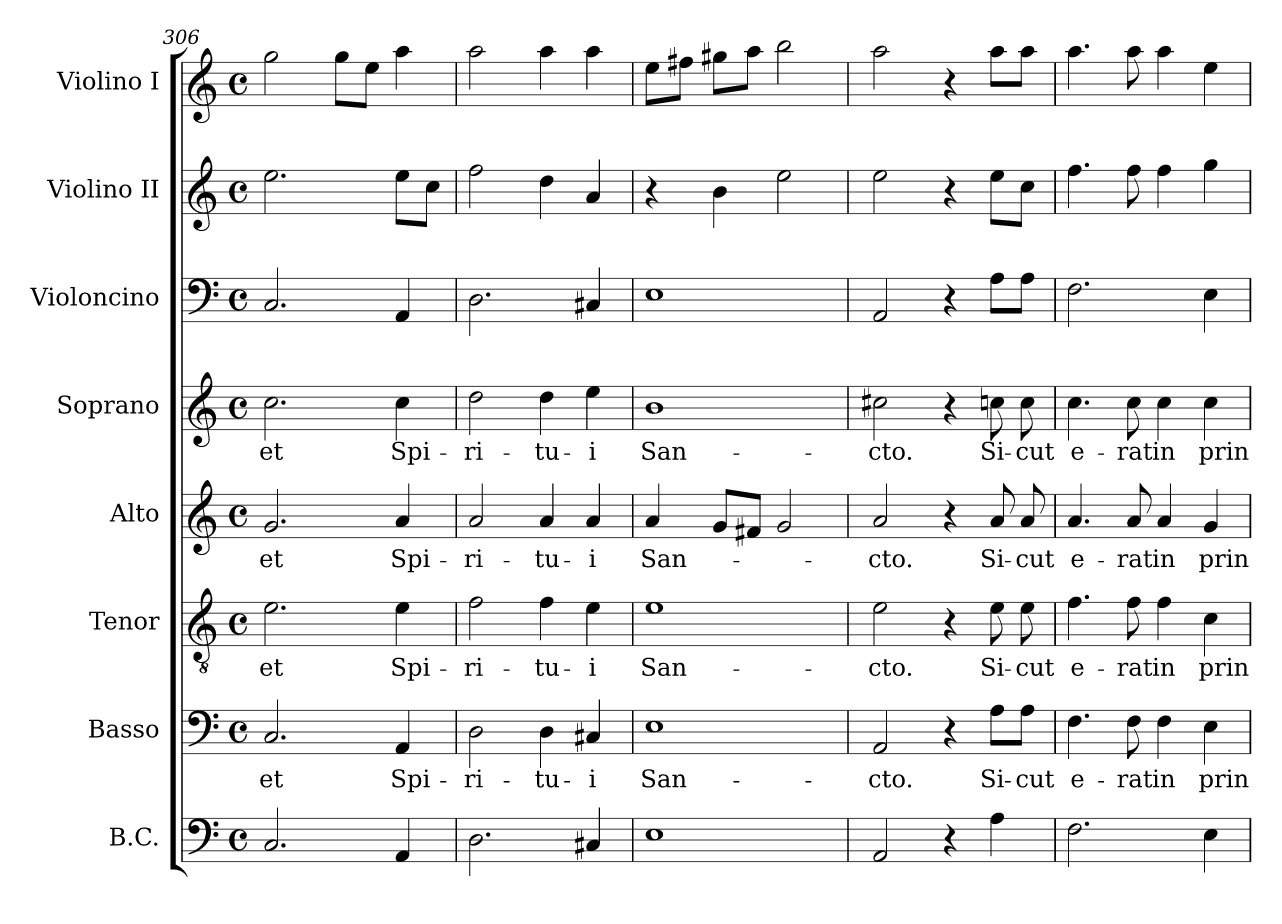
**kern	**kern	**text	**kern	**text	**kern	**text	**kern	**text	**kern	**kern	**kern
*part8	*part7	*part7	*part6	*part6	*part5	*part5	*part4	*part4	*part3	*part2	*part1
*staff8	*staff7	*staff7	*staff6	*staff6	*staff5	*staff5	*staff4	*staff4	*staff3	*staff2	*staff1
*I"B.C.	*I"Basso	*	*I"Tenor	*	*I"Alto	*	*I"Soprano	*	*I"Violoncino	*I"Violino II	*I"Violino I
*I'BC	*I'B	*	*I'T	*	*I'A	*	*I'S	*	*I'Vc.	*I'Vln. II	*I'Vln. I
!!LO:PB:g=z
*clefF4	*clefF4	*	*clefGv2	*	*clefG2	*	*clefG2	*	*clefF4	*clefG2	*clefG2
*k[]	*k[]	*	*k[]	*	*k[]	*	*k[]	*	*k[]	*k[]	*k[]
*C:	*C:	*	*C:	*	*C:	*	*C:	*	*C:	*C:	*C:
*M4/4	*M4/4	*	*M4/4	*	*M4/4	*	*M4/4	*	*M4/4	*M4/4	*M4/4
*met(c)	*met(c)	*	*met(c)	*	*met(c)	*	*met(c)	*	*met(c)	*met(c)	*met(c)
=306	=306	=306	=306	=306	=306	=306	=306	=306	=306	=306	=306
!	!	!LO:LY:b	!	!LO:LY:b	!	!LO:LY:b	!	!LO:LY:b	!	!	!
2.C/	2.C/	et	2.e\	et	2.g/	et	2.cc\	et	2.C/	2.ee\	2gg\
.	.	.	.	.	.	.	.	.	.	.	8gg\L
.	.	.	.	.	.	.	.	.	.	.	8ee\J
!	!	!LO:LY:b	!	!LO:LY:b	!	!LO:LY:b	!	!LO:LY:b	!	!	!
4AA/	4AA/	Spi-	4e\	Spi-	4a/	Spi-	4cc\	Spi-	4AA/	8ee\L	4aa\
.	.	.	.	.	.	.	.	.	.	8cc\J	.
=307	=307	=307	=307	=307	=307	=307	=307	=307	=307	=307	=307
!	!	!LO:LY:b	!	!LO:LY:b	!	!LO:LY:b	!	!LO:LY:b	!	!	!
2.D\	2D\	-ri-	2f\	-ri-	2a/	-ri-	2dd\	-ri-	2.D\	2ff\	2aa\
!	!	!LO:LY:b	!	!LO:LY:b	!	!LO:LY:b	!	!LO:LY:b	!	!	!
.	4D\	-tu-	4f\	-tu-	4a/	-tu-	4dd\	-tu-	.	4dd\	4aa\
!	!	!LO:LY:b	!	!LO:LY:b	!	!LO:LY:b	!	!LO:LY:b	!	!	!
4C#X/	4C#X/	-i	4e\	-i	4a/	-i	4ee\	-i	4C#X/	4a/	4aa\
=308	=308	=308	=308	=308	=308	=308	=308	=308	=308	=308	=308
!	!	!LO:LY:b	!	!LO:LY:b	!	!LO:LY:b	!	!LO:LY:b	!	!	!
1E	1E	San-	1e	San-	4a/	San-	1b	San-	1E	4r	8ee\L
.	.	.	.	.	.	.	.	.	.	.	8ff#X\J
.	.	.	.	.	8g/L	.	.	.	.	4b\	8gg#X\L
.	.	.	.	.	8f#X/J	.	.	.	.	.	8aa\J
.	.	.	.	.	2g/	.	.	.	.	2ee\	2bb\
=309	=309	=309	=309	=309	=309	=309	=309	=309	=309	=309	=309
!	!	!LO:LY:b	!	!LO:LY:b	!	!LO:LY:b	!	!LO:LY:b	!	!	!
2AA/	2AA/	-cto.	2e\	-cto.	2a/	-cto.	2cc#X\	-cto.	2AA/	2ee\	2aa\
4r	4r	.	4r	.	4r	.	4r	.	4r	4r	4r
!	!	!LO:LY:b	!	!LO:LY:b	!	!LO:LY:b	!	!LO:LY:b	!	!	!
4A\	8A\L	Si-	8e\	Si-	8a/	Si-	8ccn\	Si-	8A\L	8ee\L	8aa\L
!	!	!LO:LY:b	!	!LO:LY:b	!	!LO:LY:b	!	!LO:LY:b	!	!	!
.	8A\J	-cut	8e\	-cut	8a/	-cut	8cc\	-cut	8A\J	8cc\J	8aa\J
=310	=310	=310	=310	=310	=310	=310	=310	=310	=310	=310	=310
!	!	!LO:LY:b	!	!LO:LY:b	!	!LO:LY:b	!	!LO:LY:b	!	!	!
2.F\	4.F\	e-	4.f\	e-	4.a/	e-	4.cc\	e-	2.F\	4.ff\	4.aa\
!	!	!LO:LY:b	!	!LO:LY:b	!	!LO:LY:b	!	!LO:LY:b	!	!	!
.	8F\	-rat	8f\	-rat	8a/	-rat	8cc\	-rat	.	8ff\	8aa\
!	!	!LO:LY:b	!	!LO:LY:b	!	!LO:LY:b	!	!LO:LY:b	!	!	!
.	4F\	in	4f\	in	4a/	in	4cc\	in	.	4ff\	4aa\
!	!	!LO:LY:b	!	!LO:LY:b	!	!LO:LY:b	!	!LO:LY:b	!	!	!
4E\	4E\	prin-	4c\	prin-	4g/	prin-	4cc\	prin-	4E\	4gg\	4ee\
=	=	=	=	=	=	=	=	=	=	=	=
*-	*-	*-	*-	*-	*-	*-	*-	*-	*-	*-	*-
